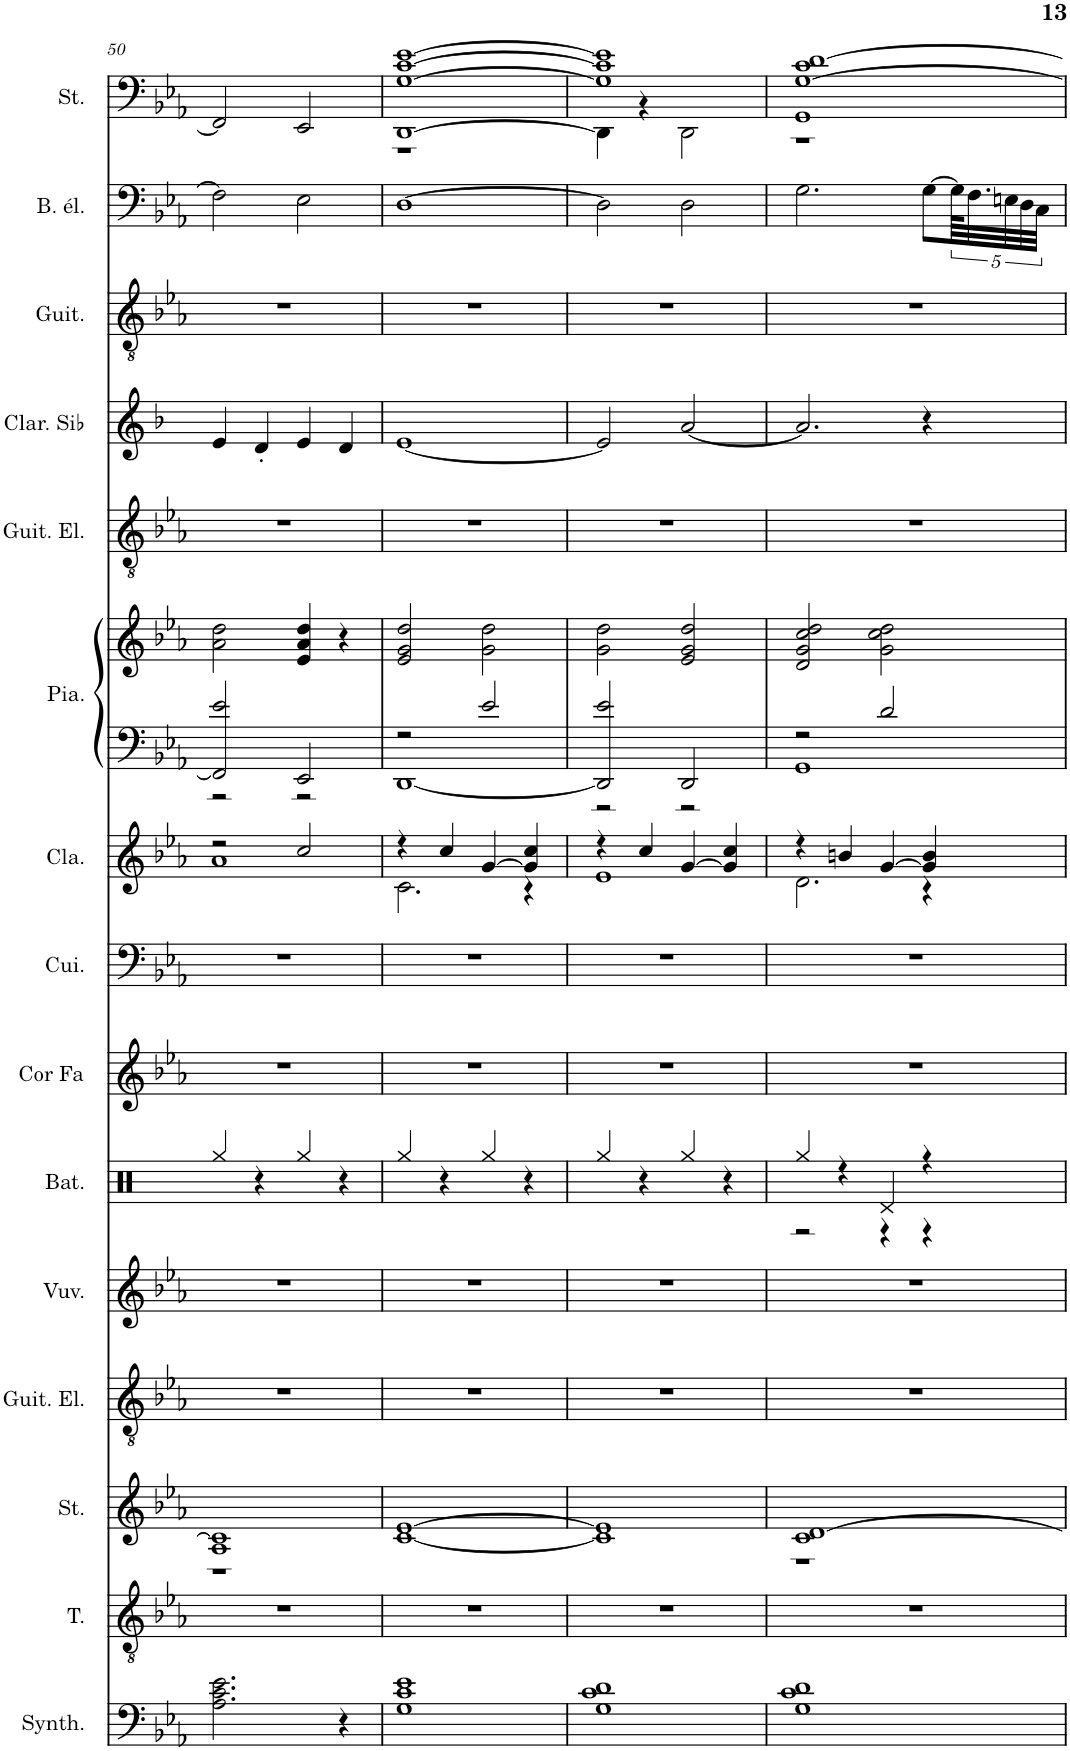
**kern	**kern	**kern	**kern	**kern	**kern	**kern	**kern	**kern	**kern	**kern	**kern	**kern	**kern	**kern	**kern
*part15	*part14	*part13	*part12	*part11	*part10	*part9	*part8	*part7	*part6	*part6	*part5	*part4	*part3	*part2	*part1
*staff16	*staff15	*staff14	*staff13	*staff12	*staff11	*staff10	*staff9	*staff8	*staff7	*staff6	*staff5	*staff4	*staff3	*staff2	*staff1
*I"Synthétiseur d'instruments à cordes	*I"Ténor	*I"Cordes	*I"Guitare électrique	*I"Vuvuzela	*I"Batterie	*I"Cor en Fa	*I"Cuivres	*I"Clavecin	*I"Piano	*	*I"Guitare électrique	*I"Clarinette en Sib	*I"Guitare acoustique	*I"Basse électrique à 5 cordes	*I"Cordes, Adele - Skyfall
*I'Synth.	*I'T.	*	*I'Guit. El.	*I'Vuv.	*I'Bat.	*I'Cor Fa	*I'Cui.	*I'Cla.	*I'Pia.	*	*I'Guit. El.	*I'Clar. Sib	*I'Guit.	*I'B. él.	*
!!LO:PB:g=z
*clefF4	*clefGv2	*clefG2	*clefGv2	*clefG2	*clefX	*clefG2	*clefF4	*clefG2	*clefF4	*clefG2	*clefGv2	*clefG2	*clefGv2	*clefF4	*clefF4
*	*	*	*	*Trd1c2	*	*Trd4c7	*	*	*	*	*	*Trd1c2	*	*Trd7c12	*
*k[b-e-a-]	*k[b-e-a-]	*k[b-e-a-]	*k[b-e-a-]	*k[b-e-a-]	*k[]	*k[b-e-a-]	*k[b-e-a-]	*k[b-e-a-]	*k[b-e-a-]	*k[b-e-a-]	*k[b-e-a-]	*k[b-]	*k[b-e-a-]	*k[b-e-a-]	*k[b-e-a-]
*M4/4	*M4/4	*M4/4	*M4/4	*M4/4	*M4/4	*M4/4	*M4/4	*M4/4	*M4/4	*M4/4	*M4/4	*M4/4	*M4/4	*M4/4	*M4/4
=50	=50	=50	=50	=50	=50	=50	=50	=50	=50	=50	=50	=50	=50	=50	=50
*	*	*^	*	*	*	*	*	*^	*^	*	*	*	*	*	*
2.A-\ 2.c\ 2.e-\	1r	1A- 1c]	1r	1r	1r	4Rgg/	1r	1r	2r	1a-	2FF/] 2e-/	2r	2a-\ 2dd\	1r	4e/	1r	2F\]	2FF/]
.	.	.	.	.	.	4r	.	.	.	.	.	.	.	.	4d'/	.	.	.
.	.	.	.	.	.	4Rgg/	.	.	2cc/	.	2EE-/	2r	4e-/ 4a-/ 4dd/	.	4e/	.	2E-\	2EE-/
4r	.	.	.	.	.	4r	.	.	.	.	.	.	4r	.	4d/	.	.	.
*	*	*v	*v	*	*	*	*	*	*	*	*	*	*	*	*	*	*	*
=51	=51	=51	=51	=51	=51	=51	=51	=51	=51	=51	=51	=51	=51	=51	=51	=51	=51
*	*	*	*	*	*	*	*	*	*	*	*	*	*	*	*	*	*^
1G 1c 1e-	1r	[1c [1e-	1r	1r	4Rgg/	1r	1r	4r	2.c\	2r	[1DD	2e-/ 2g/ 2dd/	1r	[1e	1r	[1D	[1DD [1G [1c [1e-	1r
.	.	.	.	.	4r	.	.	4cc/	.	.	.	.	.	.	.	.	.	.
.	.	.	.	.	4Rgg/	.	.	[4g/	.	2e-/	.	2g\ 2dd\	.	.	.	.	.	.
.	.	.	.	.	4r	.	.	4g/] 4cc/	4r	.	.	.	.	.	.	.	.	.
=52	=52	=52	=52	=52	=52	=52	=52	=52	=52	=52	=52	=52	=52	=52	=52	=52	=52	=52
1G 1c 1d	1r	1c] 1e-]	1r	1r	4Rgg/	1r	1r	4r	1e-	2DD/] 2e-/	2r	2g\ 2dd\	1r	2e/]	1r	2D\]	1G] 1c] 1e-]	4DD\]
.	.	.	.	.	4r	.	.	4cc/	.	.	.	.	.	.	.	.	.	4r
.	.	.	.	.	4Rgg/	.	.	[4g/	.	2DD/	2r	2e-/ 2g/ 2dd/	.	[2a/	.	2D\	.	2DD\
.	.	.	.	.	4r	.	.	4g/] 4cc/	.	.	.	.	.	.	.	.	.	.
=53	=53	=53	=53	=53	=53	=53	=53	=53	=53	=53	=53	=53	=53	=53	=53	=53	=53	=53
*	*	*^	*	*	*^	*	*	*	*	*	*	*	*	*	*	*	*	*
1G 1c 1d	1r	1c [1d	1r	1r	1r	4Rgg/	2r	1r	1r	4r	2.d\	2r	1GG	2d/ 2g/ 2cc/ 2dd/	1r	2.a/]	1r	2.G\	1GG [1G 1c [1d	1r
.	.	.	.	.	.	4r	.	.	.	4bn/	.	.	.	.	.	.	.	.	.	.
.	.	.	.	.	.	4Rd/	4r	.	.	[4g/	.	2d/	.	2g\ 2cc\ 2dd\	.	.	.	.	.	.
.	.	.	.	.	.	4r	4r	.	.	4g/] 4b/	4r	.	.	.	.	4r	.	[8G\L	.	.
.	.	.	.	.	.	.	.	.	.	.	.	.	.	.	.	.	.	80G\KLL]	.	.
.	.	.	.	.	.	.	.	.	.	.	.	.	.	.	.	.	.	40.F\	.	.
.	.	.	.	.	.	.	.	.	.	.	.	.	.	.	.	.	.	40En\	.	.
.	.	.	.	.	.	.	.	.	.	.	.	.	.	.	.	.	.	40D\	.	.
.	.	.	.	.	.	.	.	.	.	.	.	.	.	.	.	.	.	40C\JJJ	.	.
*	*	*	*	*	*	*	*	*	*	*v	*v	*	*	*	*	*	*	*	*v	*v
*	*	*v	*v	*	*	*v	*v	*	*	*	*v	*v	*	*	*	*	*	*
=	=	=	=	=	=	=	=	=	=	=	=	=	=	=	=
*-	*-	*-	*-	*-	*-	*-	*-	*-	*-	*-	*-	*-	*-	*-	*-
